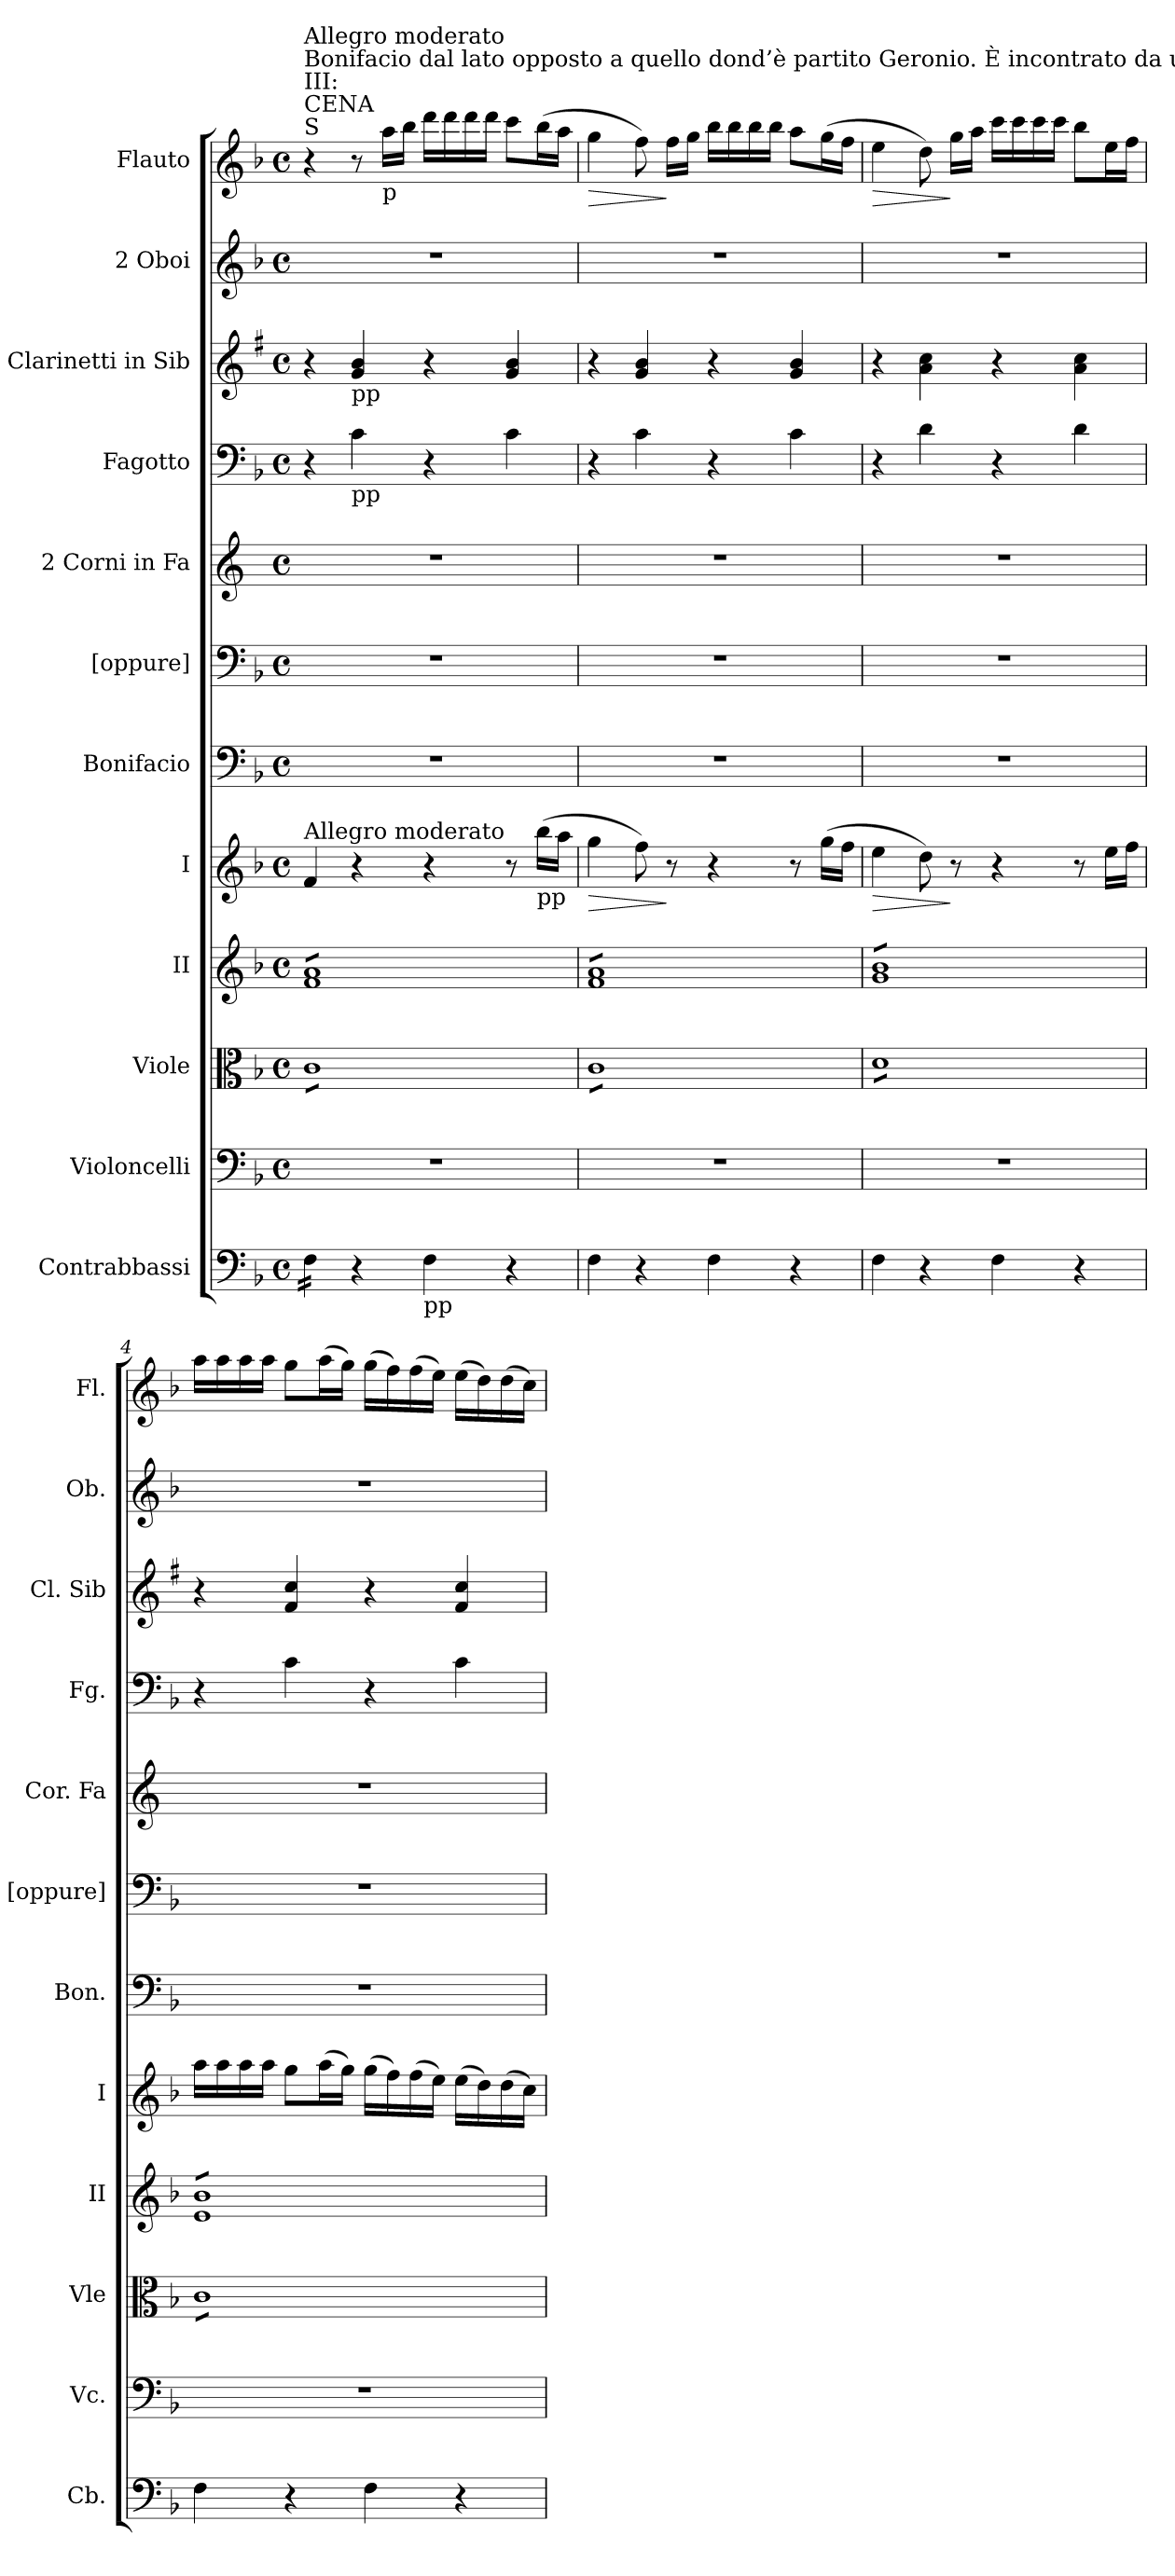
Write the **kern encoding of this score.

**kern	**kern	**kern	**kern	**kern	**dynam	**kern	**kern	**kern	**kern	**kern	**kern	**kern	**dynam
*part12	*part11	*part10	*part9	*part8	*part8	*part7	*part6	*part5	*part4	*part3	*part2	*part1	*part1
*staff12	*staff11	*staff10	*staff9	*staff8	*staff8	*staff7	*staff6	*staff5	*staff4	*staff3	*staff2	*staff1	*staff1
*I"Contrabbassi	*I"Violoncelli	*I"Viole	*I"II	*I"I	*	*I"Bonifacio	*I"[oppure]	*I"2 Corni in Fa	*I"Fagotto	*I"2 Clarinetti in Sib	*I"2 Oboi	*I"Flauto	*
*I'Cb.	*I'Vc.	*I'Vle	*I'II	*I'I	*	*I'Bon.	*I'[oppure]	*I'Cor. Fa	*I'Fg.	*I'Cl. Sib	*I'Ob.	*I'Fl.	*
*clefF4	*clefF4	*clefC3	*clefG2	*clefG2	*	*clefF4	*clefF4	*clefG2	*clefF4	*clefG2	*clefG2	*clefG2	*
*	*	*	*	*	*	*	*	*	*	*ITrd1c2	*	*	*
*k[b-]	*k[b-]	*k[b-]	*k[b-]	*k[b-]	*	*k[b-]	*k[b-]	*k[]	*k[b-]	*k[b-]	*k[b-]	*k[b-]	*
*F:	*F:	*F:	*F:	*F:	*	*F:	*F:	*C:	*F:	*F:	*F:	*F:	*
*M4/4	*M4/4	*M4/4	*M4/4	*M4/4	*	*M4/4	*M4/4	*M4/4	*M4/4	*M4/4	*M4/4	*M4/4	*
*met(c)	*met(c)	*met(c)	*met(c)	*met(c)	*	*met(c)	*met(c)	*met(c)	*met(c)	*met(c)	*met(c)	*met(c)	*
=1	=1	=1	=1	=1	=1	=1	=1	=1	=1	=1	=1	=1	=1
!	!	!	!	!	!	!	!	!	!	!	!	!LO:TX:a:t=S	!
!	!	!	!	!	!	!	!	!	!	!	!	!LO:TX:a:t=CENA	!
!	!	!	!	!	!	!	!	!	!	!	!	!LO:TX:a:t=III&colon;	!
!	!	!	!	!	!	!	!	!	!	!	!	!LO:TX:a:t=Bonifacio dal lato opposto a quello dond’è partito Geronio. È incontrato da un portalettere, che per fortuna gli domanda del suo nome medesimo	!
!	!	!	!	!	!	!	!	!	!	!	!	!LO:TX:a:t=Allegro moderato	!
!	!	!	!	!LO:TX:a:t=Allegro moderato	!	!	!	!	!	!	!	!	!
*tremolo	*	*	*	*	*	*	*	*	*	*	*	*	*
*	*	*tremolo	*	*	*	*	*	*	*	*	*	*	*
*	*	*	*tremolo	*	*	*	*	*	*	*	*	*	*
16F\LL	1r	8cL	8f 8aL	4f/	.	1r	1r	1r	4r	4r	1r	4r	.
16F\	.	.	.	.	.	.	.	.	.	.	.	.	.
16F\	.	8c	8f 8a	.	.	.	.	.	.	.	.	.	.
16F\JJ	.	.	.	.	.	.	.	.	.	.	.	.	.
*Xtremolo	*	*	*	*	*	*	*	*	*	*	*	*	*
!	!	!	!	!	!	!	!	!	!	!LO:TX:b:t=pp	!	!	!
!	!	!	!	!	!	!	!	!	!LO:TX:b:t=pp	!	!	!	!
4r	.	8c	8f 8a	4r	.	.	.	.	4c\	4f/ 4a/	.	8r	.
!	!	!	!	!	!	!	!	!	!	!	!	!LO:TX:b:t=p	!
.	.	8c	8f 8a	.	.	.	.	.	.	.	.	16aa\LL	.
.	.	.	.	.	.	.	.	.	.	.	.	16bb-\JJ	.
!LO:TX:b:t=pp	!	!	!	!	!	!	!	!	!	!	!	!	!
4F\	.	8c	8f 8a	4r	.	.	.	.	4r	4r	.	16ddd\LL	.
.	.	.	.	.	.	.	.	.	.	.	.	16ddd\	.
.	.	8c	8f 8a	.	.	.	.	.	.	.	.	16ddd\	.
.	.	.	.	.	.	.	.	.	.	.	.	16ddd\JJ	.
4r	.	8c	8f 8a	8r	.	.	.	.	4c\	4f/ 4a/	.	8ccc\L	.
!	!	!	!	!LO:TX:b:t=pp	!	!	!	!	!	!	!	!	!
.	.	8cJ	8f 8aJ	(>16bb-\LL	.	.	.	.	.	.	.	(>16bb-\L	.
.	.	.	.	16aa\JJ	.	.	.	.	.	.	.	16aa\JJ	.
=2	=2	=2	=2	=2	=2	=2	=2	=2	=2	=2	=2	=2	=2
!	!	!	!	!	!LO:HP:b	!	!	!	!	!	!	!	!LO:HP:b
4F\	1r	8cL	8f 8aL	4gg\	>	1r	1r	1r	4r	4r	1r	4gg\	>
.	.	8c	8f 8a	.	.	.	.	.	.	.	.	.	.
4r	.	8c	8f 8a	8ff\)	.	.	.	.	4c\	4f/ 4a/	.	8ff\)	.
.	.	8c	8f 8a	8r	]	.	.	.	.	.	.	16ff\LL	]
.	.	.	.	.	.	.	.	.	.	.	.	16gg\JJ	.
4F\	.	8c	8f 8a	4r	.	.	.	.	4r	4r	.	16bb-\LL	.
.	.	.	.	.	.	.	.	.	.	.	.	16bb-\	.
.	.	8c	8f 8a	.	.	.	.	.	.	.	.	16bb-\	.
.	.	.	.	.	.	.	.	.	.	.	.	16bb-\JJ	.
4r	.	8c	8f 8a	8r	.	.	.	.	4c\	4f/ 4a/	.	8aa\L	.
.	.	8cJ	8f 8aJ	(>16gg\LL	.	.	.	.	.	.	.	(>16gg\L	.
.	.	.	.	16ff\JJ	.	.	.	.	.	.	.	16ff\JJ	.
=3	=3	=3	=3	=3	=3	=3	=3	=3	=3	=3	=3	=3	=3
!	!	!	!	!	!LO:HP:b	!	!	!	!	!	!	!	!LO:HP:b
4F\	1r	8dL	8g 8b-L	4ee\	>	1r	1r	1r	4r	4r	1r	4ee\	>
.	.	8d	8g 8b-	.	.	.	.	.	.	.	.	.	.
4r	.	8d	8g 8b-	8dd\)	.	.	.	.	4d\	4g\ 4b-\	.	8dd\)	.
.	.	8d	8g 8b-	8r	]	.	.	.	.	.	.	16gg\LL	]
.	.	.	.	.	.	.	.	.	.	.	.	16aa\JJ	.
4F\	.	8d	8g 8b-	4r	.	.	.	.	4r	4r	.	16ccc\LL	.
.	.	.	.	.	.	.	.	.	.	.	.	16ccc\	.
.	.	8d	8g 8b-	.	.	.	.	.	.	.	.	16ccc\	.
.	.	.	.	.	.	.	.	.	.	.	.	16ccc\JJ	.
4r	.	8d	8g 8b-	8r	.	.	.	.	4d\	4g\ 4b-\	.	8bb-\L	.
.	.	8dJ	8g 8b-J	16ee\LL	.	.	.	.	.	.	.	16ee\L	.
.	.	.	.	16ff\JJ	.	.	.	.	.	.	.	16ff\JJ	.
=4	=4	=4	=4	=4	=4	=4	=4	=4	=4	=4	=4	=4	=4
4F\	1r	8cL	8e 8b-L	16aa\LL	.	1r	1r	1r	4r	4r	1r	16aa\LL	.
.	.	.	.	16aa\	.	.	.	.	.	.	.	16aa\	.
.	.	8c	8e 8b-	16aa\	.	.	.	.	.	.	.	16aa\	.
.	.	.	.	16aa\JJ	.	.	.	.	.	.	.	16aa\JJ	.
4r	.	8c	8e 8b-	8gg>\L	.	.	.	.	4c\	4e/ 4b-/	.	8gg\L	.
.	.	8c	8e 8b-	(>16aa\L	.	.	.	.	.	.	.	(>16aa\L	.
.	.	.	.	16gg\JJ)	.	.	.	.	.	.	.	16gg\JJ)	.
4F\	.	8c	8e 8b-	(>16gg\LL	.	.	.	.	4r	4r	.	(>16gg\LL	.
.	.	.	.	16ff\)	.	.	.	.	.	.	.	16ff\)	.
.	.	8c	8e 8b-	(>16ff\	.	.	.	.	.	.	.	(>16ff\	.
.	.	.	.	16ee\JJ)	.	.	.	.	.	.	.	16ee\JJ)	.
4r	.	8c	8e 8b-	(>16ee\LL	.	.	.	.	4c\	4e/ 4b-/	.	(>16ee\LL	.
.	.	.	.	16dd\)	.	.	.	.	.	.	.	16dd\)	.
.	.	8cJ	8e 8b-J	(>16dd\	.	.	.	.	.	.	.	(>16dd\	.
*	*	*	*Xtremolo	*	*	*	*	*	*	*	*	*	*
*	*	*Xtremolo	*	*	*	*	*	*	*	*	*	*	*
.	.	.	.	16cc\JJ)	.	.	.	.	.	.	.	16cc\JJ)	.
=	=	=	=	=	=	=	=	=	=	=	=	=	=
*-	*-	*-	*-	*-	*-	*-	*-	*-	*-	*-	*-	*-	*-
